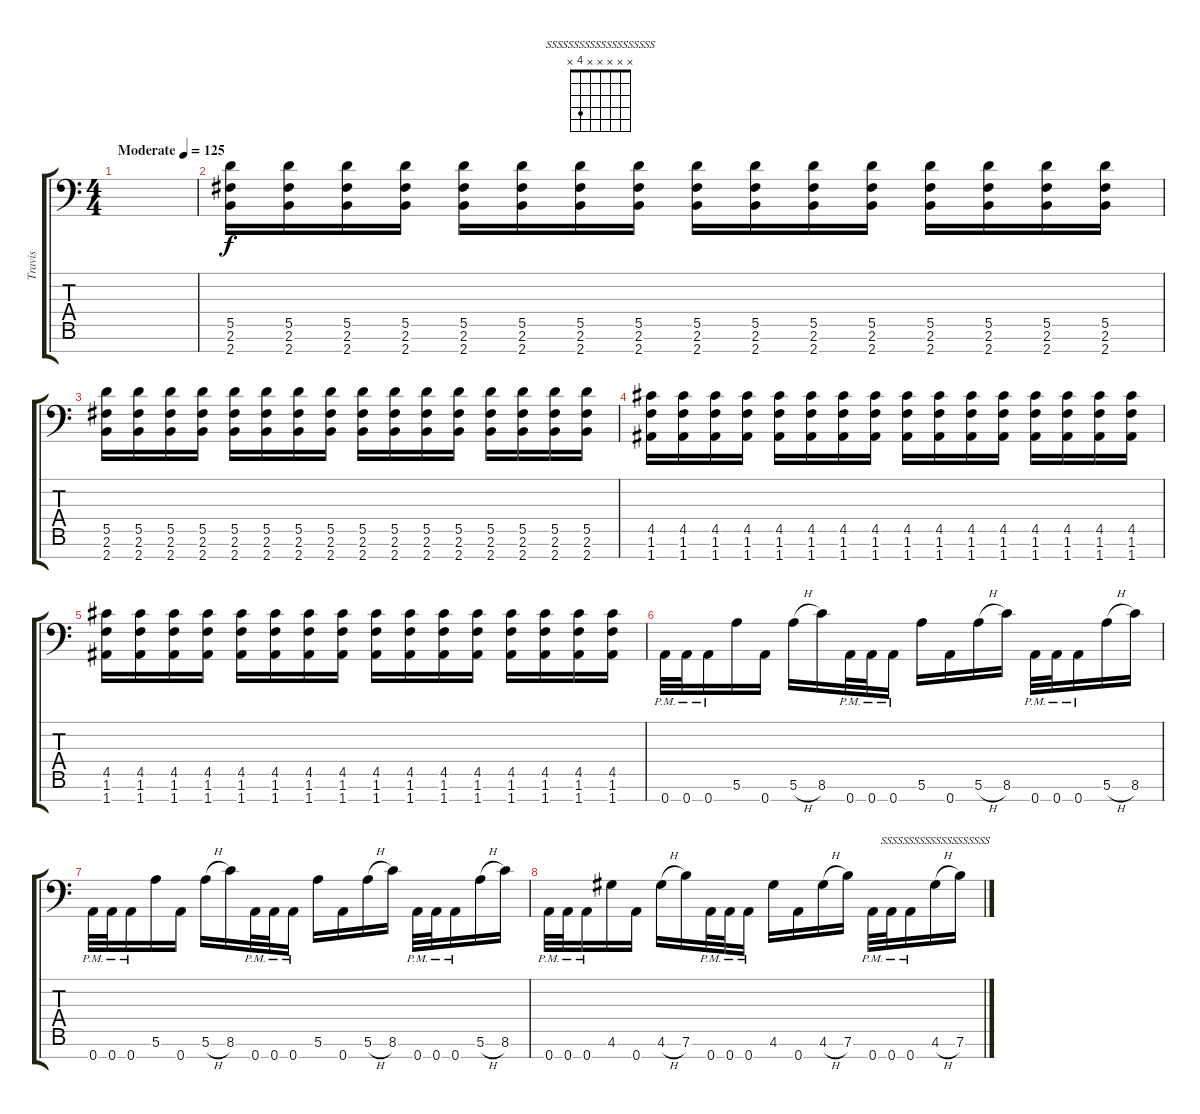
\track ("Travis" "Travis") {instrument distortionguitar}
\staff {score tabs}
\tuning (E4 B3 G3 D3 A2 E2 A1) {hide}
\chord ("SSSSSSSSSSSSSSSSSSSS" x x x x x 4 x)
\ts (4 4)
\tempo (125 "Moderate")
\clef f4
\ks c
|
(5.5 2.6 2.7).16 (5.5 2.6 2.7).16 (5.5 2.6 2.7).16 (5.5 2.6 2.7).16 (5.5 2.6 2.7).16 (5.5 2.6 2.7).16 (5.5 2.6 2.7).16 (5.5 2.6 2.7).16 (5.5 2.6 2.7).16 (5.5 2.6 2.7).16 (5.5 2.6 2.7).16 (5.5 2.6 2.7).16 (5.5 2.6 2.7).16 (5.5 2.6 2.7).16 (5.5 2.6 2.7).16 (5.5 2.6 2.7).16 |
(5.5 2.6 2.7).16 (5.5 2.6 2.7).16 (5.5 2.6 2.7).16 (5.5 2.6 2.7).16 (5.5 2.6 2.7).16 (5.5 2.6 2.7).16 (5.5 2.6 2.7).16 (5.5 2.6 2.7).16 (5.5 2.6 2.7).16 (5.5 2.6 2.7).16 (5.5 2.6 2.7).16 (5.5 2.6 2.7).16 (5.5 2.6 2.7).16 (5.5 2.6 2.7).16 (5.5 2.6 2.7).16 (5.5 2.6 2.7).16 |
(4.5 1.6 1.7).16 (4.5 1.6 1.7).16 (4.5 1.6 1.7).16 (4.5 1.6 1.7).16 (4.5 1.6 1.7).16 (4.5 1.6 1.7).16 (4.5 1.6 1.7).16 (4.5 1.6 1.7).16 (4.5 1.6 1.7).16 (4.5 1.6 1.7).16 (4.5 1.6 1.7).16 (4.5 1.6 1.7).16 (4.5 1.6 1.7).16 (4.5 1.6 1.7).16 (4.5 1.6 1.7).16 (4.5 1.6 1.7).16 |
(4.5 1.6 1.7).16 (4.5 1.6 1.7).16 (4.5 1.6 1.7).16 (4.5 1.6 1.7).16 (4.5 1.6 1.7).16 (4.5 1.6 1.7).16 (4.5 1.6 1.7).16 (4.5 1.6 1.7).16 (4.5 1.6 1.7).16 (4.5 1.6 1.7).16 (4.5 1.6 1.7).16 (4.5 1.6 1.7).16 (4.5 1.6 1.7).16 (4.5 1.6 1.7).16 (4.5 1.6 1.7).16 (4.5 1.6 1.7).16 |
0.7{pm}.32 0.7{pm}.32 0.7{pm}.16 5.6.16 0.7.16 5.6{h}.16 8.6.16 0.7{pm}.32 0.7{pm}.32 0.7{pm}.16 5.6.16 0.7.16 5.6{h}.16 8.6.16 0.7{pm}.32 0.7{pm}.32 0.7{pm}.16 5.6{h}.16 8.6.16 |
0.7{pm}.32 0.7{pm}.32 0.7{pm}.16 5.6.16 0.7.16 5.6{h}.16 8.6.16 0.7{pm}.32 0.7{pm}.32 0.7{pm}.16 5.6.16 0.7.16 5.6{h}.16 8.6.16 0.7{pm}.32 0.7{pm}.32 0.7{pm}.16 5.6{h}.16 8.6.16 |
0.7{pm}.32 0.7{pm}.32 0.7{pm}.16 4.6.16 0.7.16 4.6{h}.16 7.6.16 0.7{pm}.32 0.7{pm}.32 0.7{pm}.16 4.6.16 0.7.16 4.6{h}.16 7.6.16 0.7{pm}.32 0.7{pm}.32 0.7{pm}.16 4.6{h}.16{ch "SSSSSSSSSSSSSSSSSSSS"} 7.6.16
